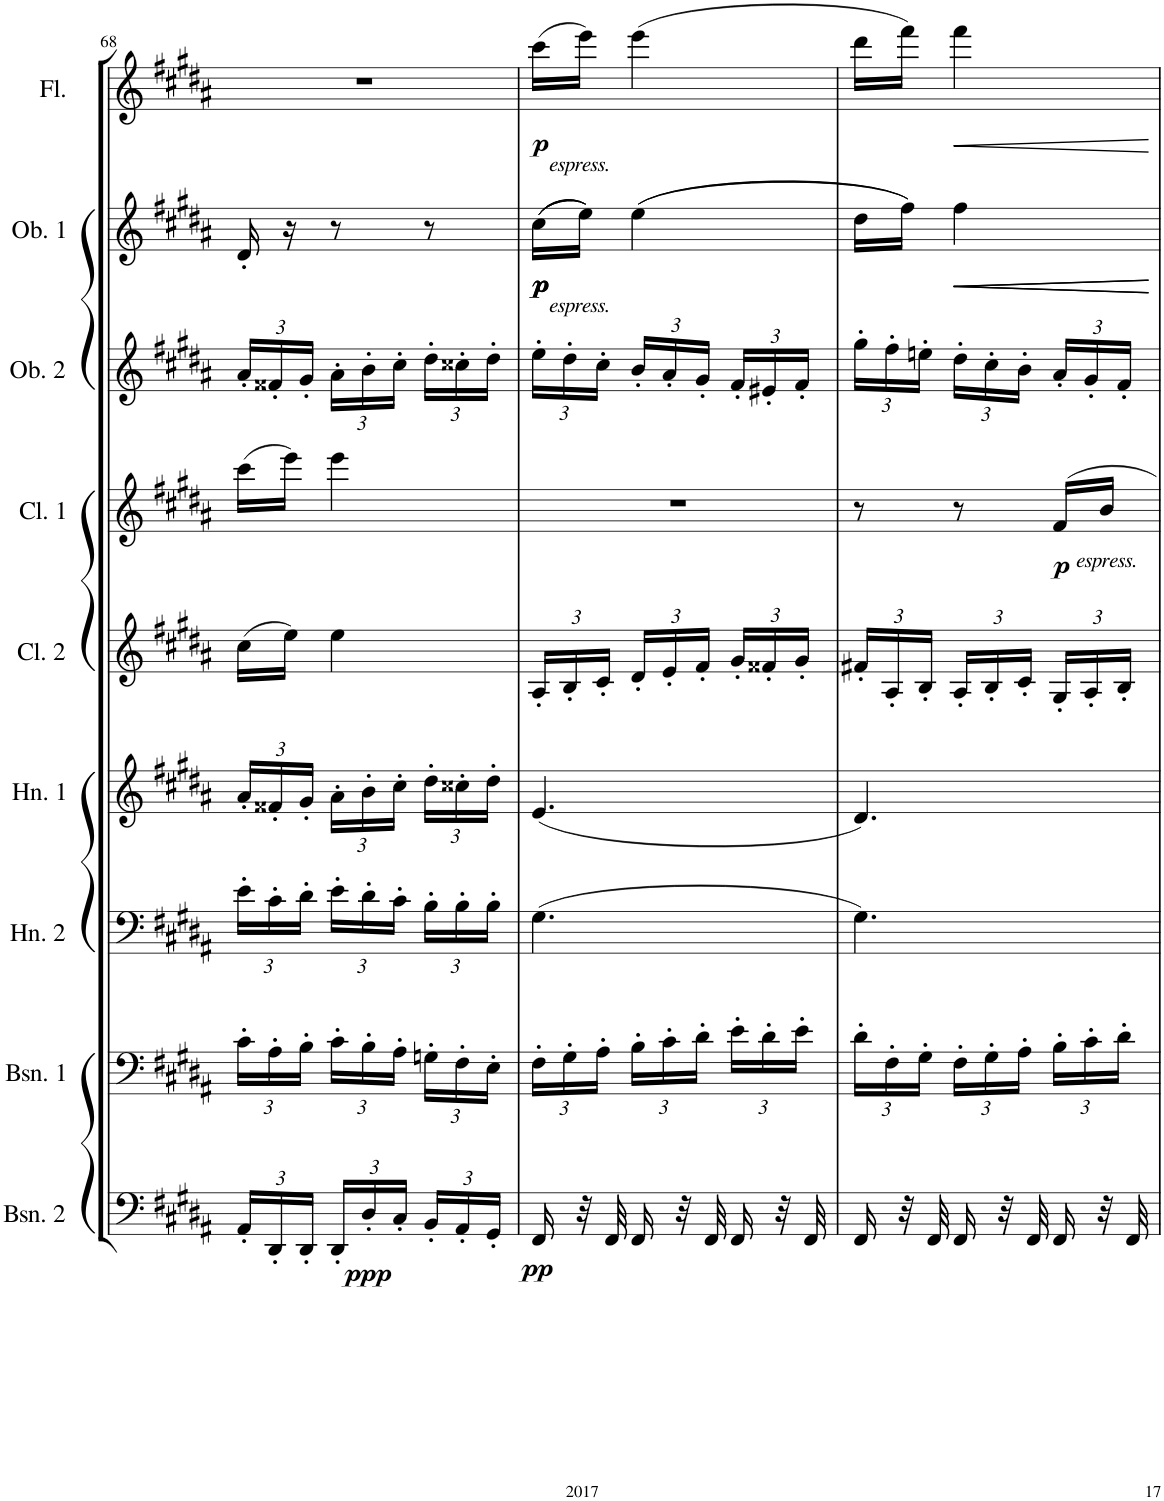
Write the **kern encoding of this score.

**kern	**dynam	**kern	**kern	**kern	**kern	**kern	**dynam	**kern	**kern	**dynam	**kern	**dynam
*part9	*part9	*part8	*part7	*part6	*part5	*part4	*part4	*part3	*part2	*part2	*part1	*part1
*staff9	*staff9	*staff8	*staff7	*staff6	*staff5	*staff4	*staff4	*staff3	*staff2	*staff2	*staff1	*staff1
*I"Bassoon 2	*	*I"Bassoon 1	*I"Horn in F	*I"Horn 1 in F	*I"Bb Clarinet	*I"Bb Clarinet 1	*	*I"Oboe 2	*I"Oboe 1	*	*I"Flute	*
*I'Bsn. 2	*	*I'Bsn. 1	*I'Hn. 2	*I'Hn. 1	*I'Cl. 2	*I'Cl. 1	*	*I'Ob. 2	*I'Ob. 1	*	*I'Fl.	*
!!LO:PB:g=z
*clefF4	*	*clefF4	*clefF4	*clefG2	*clefG2	*clefG2	*	*clefG2	*clefG2	*	*clefG2	*
*	*	*	*ITrd4c7	*ITrd4c7	*ITrd1c2	*ITrd1c2	*	*	*	*	*	*
*k[f#c#g#d#a#]	*	*k[f#c#g#d#a#]	*k[f#c#g#d#a#]	*k[f#c#g#d#a#]	*k[f#c#g#d#a#]	*k[f#c#g#d#a#]	*	*k[f#c#g#d#a#]	*k[f#c#g#d#a#]	*	*k[f#c#g#d#a#]	*
*M3/8	*	*M3/8	*M3/8	*M3/8	*M3/8	*M3/8	*	*M3/8	*M3/8	*	*M3/8	*
*Xbrackettup	*	*Xbrackettup	*Xbrackettup	*Xbrackettup	*	*	*	*Xbrackettup	*	*	*	*
=68	=68	=68	=68	=68	=68	=68	=68	=68	=68	=68	=68	=68
24AA#'/LL	.	24c#'\LL	24e'\LL	24a#'/LL	(16cc#\LL	(16ccc#\LL	.	24a#'/LL	16d#'/	.	4.r	.
24DD#'/	.	24A#'\	24c#'\	24f##X'/	.	.	.	24f##X'/	.	.	.	.
.	.	.	.	.	16ee\JJ)	16eee\JJ)	.	.	16r	.	.	.
24DD#'/JJ	.	24B'\JJ	24d#'\JJ	24g#'/JJ	.	.	.	24g#'/JJ	.	.	.	.
24DD#'/LL	.	24c#'\LL	24e'\LL	24a#'\LL	4ee\	4eee\	.	24a#'\LL	8r	.	.	.
!	!LO:DY:b	!	!	!	!	!	!	!	!	!	!	!
24D#'/	ppp	24B'\	24d#'\	24b'\	.	.	.	24b'\	.	.	.	.
24C#'/JJ	.	24A#'\JJ	24c#'\JJ	24cc#'\JJ	.	.	.	24cc#'\JJ	.	.	.	.
24BB'/LL	.	24Gn'\LL	24B'\LL	24dd#'\LL	.	.	.	24dd#'\LL	8r	.	.	.
24AA#'/	.	24F#'\	24B'\	24cc##X'\	.	.	.	24cc##X'\	.	.	.	.
24GG#'/JJ	.	24E'\JJ	24B'\JJ	24dd#'\JJ	.	.	.	24dd#'\JJ	.	.	.	.
=69	=69	=69	=69	=69	=69	=69	=69	=69	=69	=69	=69	=69
*	*	*	*	*	*Xbrackettup	*	*	*	*	*	*	*
!	!	!	!	!	!	!	!	!	!	!	!LO:TX:b:i:t=espress.	!
!	!	!	!	!	!	!	!	!	!LO:TX:b:i:t=espress.	!	!	!
!	!LO:DY:b	!	!	!	!	!	!	!	!	!LO:DY:b	!	!
!	!	!	!	!	!	!	!	!	!	!LO:DY:n=1:b	!	!
!	!	!	!	!	!	!	!	!	!	!LO:DY:n=2:b	!	!LO:DY:b
16FF#/	pp	24F#'\LL	(4.G#\	(4.e/	24A#'/LL	4.r	.	24ee'\LL	(((16cc#\LL	p p p	(16ccc#\LL	p
.	.	24G#'\	.	.	24B'/	.	.	24dd#'\	.	.	.	.
32r	.	.	.	.	.	.	.	.	16ee\JJ)))	.	16eee\JJ)	.
.	.	24A#'\JJ	.	.	24c#'/JJ	.	.	24cc#'\JJ	.	.	.	.
32FF#/	.	.	.	.	.	.	.	.	.	.	.	.
16FF#/	.	24B'\LL	.	.	24d#'/LL	.	.	24b'/LL	((4ee\	.	(4eee\	.
.	.	24c#'\	.	.	24e'/	.	.	24a#'/	.	.	.	.
32r	.	.	.	.	.	.	.	.	.	.	.	.
.	.	24d#'\JJ	.	.	24f#'/JJ	.	.	24g#'/JJ	.	.	.	.
32FF#/	.	.	.	.	.	.	.	.	.	.	.	.
16FF#/	.	24e'\LL	.	.	24g#'/LL	.	.	24f#'/LL	.	.	.	.
.	.	24d#'\	.	.	24f##X'/	.	.	24e#X'/	.	.	.	.
32r	.	.	.	.	.	.	.	.	.	.	.	.
.	.	24e'\JJ	.	.	24g#'/JJ	.	.	24f#'/JJ	.	.	.	.
32FF#/	.	.	.	.	.	.	.	.	.	.	.	.
=70	=70	=70	=70	=70	=70	=70	=70	=70	=70	=70	=70	=70
16FF#/	.	24d#'\LL	4.G#\)	4.d#/)	24f#X'/LL	8r	.	24gg#'\LL	16dd#\LL	.	16ddd#\LL	.
.	.	24F#'\	.	.	24A#'/	.	.	24ff#'\	.	.	.	.
32r	.	.	.	.	.	.	.	.	16ff#\JJ))	.	16fff#\JJ)	.
.	.	24G#'\JJ	.	.	24B'/JJ	.	.	24een'\JJ	.	.	.	.
32FF#/	.	.	.	.	.	.	.	.	.	.	.	.
!	!	!	!	!	!	!	!	!	!	!LO:HP:b	!	!LO:HP:b
16FF#/	.	24F#'\LL	.	.	24A#'/LL	8r	.	24dd#'\LL	4ff#\	<	4fff#\	<
.	.	24G#'\	.	.	24B'/	.	.	24cc#'\	.	.	.	.
32r	.	.	.	.	.	.	.	.	.	.	.	.
.	.	24A#'\JJ	.	.	24c#'/JJ	.	.	24b'\JJ	.	.	.	.
32FF#/	.	.	.	.	.	.	.	.	.	.	.	.
!	!	!	!	!	!	!LO:TX:b:i:t=espress.	!	!	!	!	!	!
!	!	!	!	!	!	!	!LO:DY:b	!	!	!	!	!
16FF#/	.	24B'\LL	.	.	24G#'/LL	16f#/LL	p	24a#'/LL	.	.	.	.
.	.	24c#'\	.	.	24A#'/	.	.	24g#'/	.	.	.	.
32r	.	.	.	.	.	16b/JJ	.	.	.	.	.	.
.	.	24d#'\JJ	.	.	24B'/JJ	.	.	24f#'/JJ	.	.	.	.
32FF#/	.	.	.	.	.	.	.	.	.	.	.	.
.	.	.	.	.	.	.	.	.	.	[	.	[
=	=	=	=	=	=	=	=	=	=	=	=	=
*-	*-	*-	*-	*-	*-	*-	*-	*-	*-	*-	*-	*-
